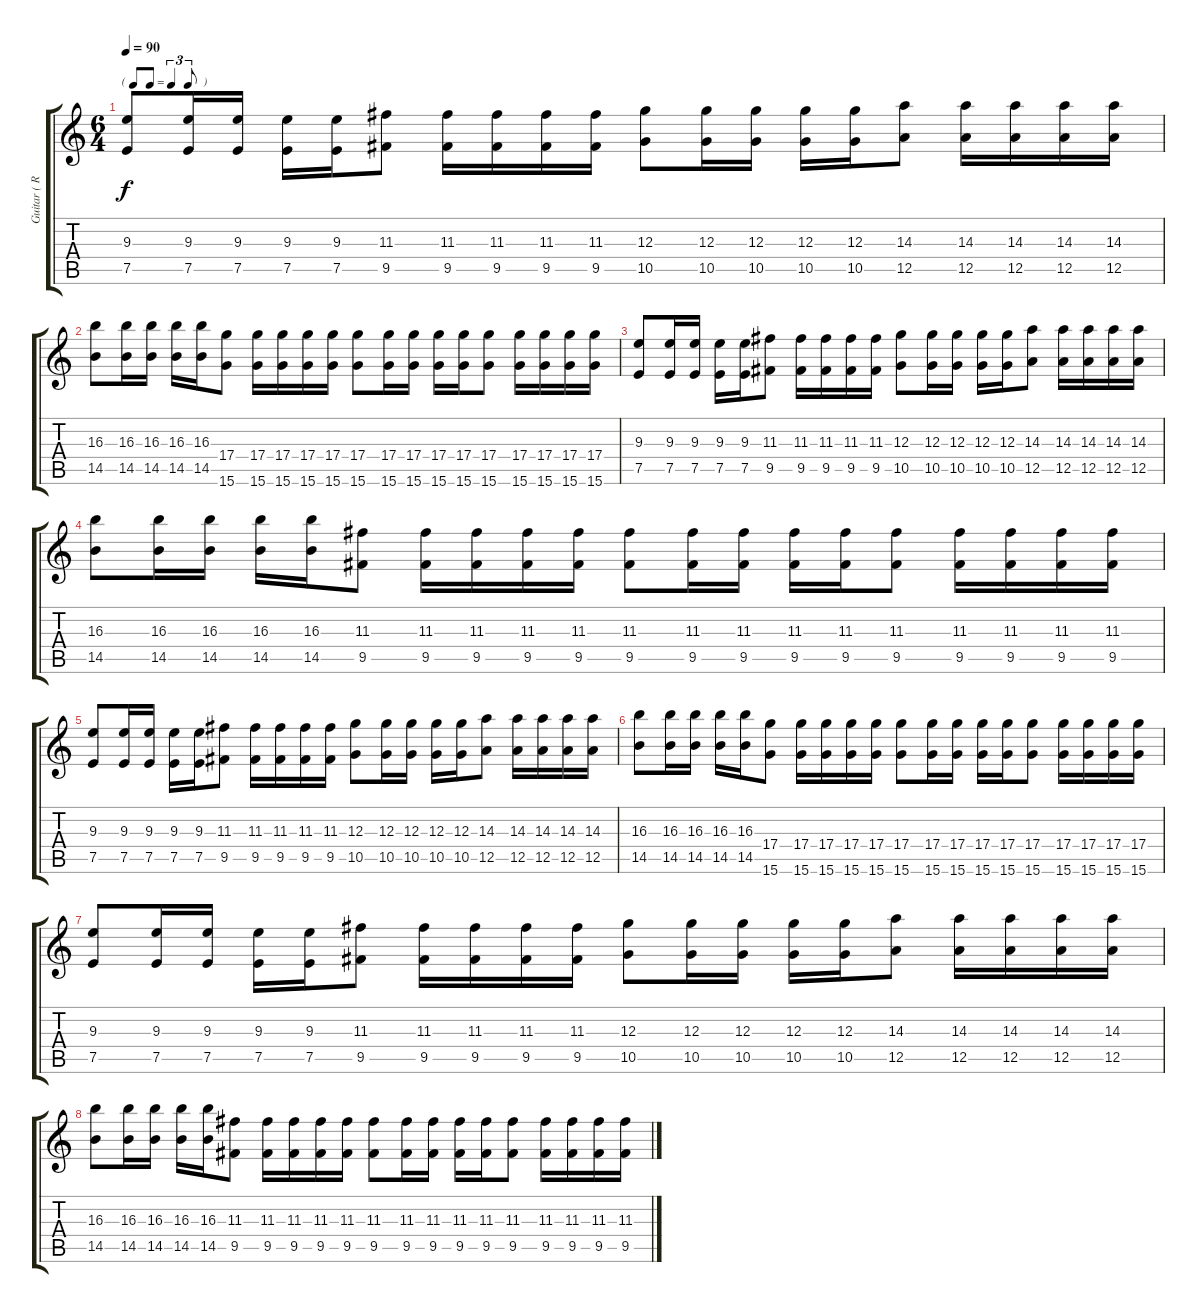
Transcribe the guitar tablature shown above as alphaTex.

\track ("Guitar ( R )" "Guitar ( R") {instrument overdrivenguitar}
\staff {score tabs}
\tuning (E4 B3 G3 D3 A2 E2) {hide}
\ts (6 4)
\tf triplet8th
\tempo 90
\clef g2
\ks c
(9.3 7.5).8{dy f} (9.3 7.5).16 (9.3 7.5).16 (9.3 7.5).16 (9.3 7.5).16 (11.3 9.5).8 (11.3 9.5).16 (11.3 9.5).16 (11.3 9.5).16 (11.3 9.5).16 (12.3 10.5).8 (12.3 10.5).16 (12.3 10.5).16 (12.3 10.5).16 (12.3 10.5).16 (14.3 12.5).8 (14.3 12.5).16 (14.3 12.5).16 (14.3 12.5).16 (14.3 12.5).16 |
(16.3 14.5).8 (16.3 14.5).16 (16.3 14.5).16 (16.3 14.5).16 (16.3 14.5).16 (17.4 15.6).8 (17.4 15.6).16 (17.4 15.6).16 (17.4 15.6).16 (17.4 15.6).16 (17.4 15.6).8 (17.4 15.6).16 (17.4 15.6).16 (17.4 15.6).16 (17.4 15.6).16 (17.4 15.6).8 (17.4 15.6).16 (17.4 15.6).16 (17.4 15.6).16 (17.4 15.6).16 |
(9.3 7.5).8 (9.3 7.5).16 (9.3 7.5).16 (9.3 7.5).16 (9.3 7.5).16 (11.3 9.5).8 (11.3 9.5).16 (11.3 9.5).16 (11.3 9.5).16 (11.3 9.5).16 (12.3 10.5).8 (12.3 10.5).16 (12.3 10.5).16 (12.3 10.5).16 (12.3 10.5).16 (14.3 12.5).8 (14.3 12.5).16 (14.3 12.5).16 (14.3 12.5).16 (14.3 12.5).16 |
(16.3 14.5).8 (16.3 14.5).16 (16.3 14.5).16 (16.3 14.5).16 (16.3 14.5).16 (11.3 9.5).8 (11.3 9.5).16 (11.3 9.5).16 (11.3 9.5).16 (11.3 9.5).16 (11.3 9.5).8 (11.3 9.5).16 (11.3 9.5).16 (11.3 9.5).16 (11.3 9.5).16 (11.3 9.5).8 (11.3 9.5).16 (11.3 9.5).16 (11.3 9.5).16 (11.3 9.5).16 |
(9.3 7.5).8 (9.3 7.5).16 (9.3 7.5).16 (9.3 7.5).16 (9.3 7.5).16 (11.3 9.5).8 (11.3 9.5).16 (11.3 9.5).16 (11.3 9.5).16 (11.3 9.5).16 (12.3 10.5).8 (12.3 10.5).16 (12.3 10.5).16 (12.3 10.5).16 (12.3 10.5).16 (14.3 12.5).8 (14.3 12.5).16 (14.3 12.5).16 (14.3 12.5).16 (14.3 12.5).16 |
(16.3 14.5).8 (16.3 14.5).16 (16.3 14.5).16 (16.3 14.5).16 (16.3 14.5).16 (17.4 15.6).8 (17.4 15.6).16 (17.4 15.6).16 (17.4 15.6).16 (17.4 15.6).16 (17.4 15.6).8 (17.4 15.6).16 (17.4 15.6).16 (17.4 15.6).16 (17.4 15.6).16 (17.4 15.6).8 (17.4 15.6).16 (17.4 15.6).16 (17.4 15.6).16 (17.4 15.6).16 |
(9.3 7.5).8 (9.3 7.5).16 (9.3 7.5).16 (9.3 7.5).16 (9.3 7.5).16 (11.3 9.5).8 (11.3 9.5).16 (11.3 9.5).16 (11.3 9.5).16 (11.3 9.5).16 (12.3 10.5).8 (12.3 10.5).16 (12.3 10.5).16 (12.3 10.5).16 (12.3 10.5).16 (14.3 12.5).8 (14.3 12.5).16 (14.3 12.5).16 (14.3 12.5).16 (14.3 12.5).16 |
(16.3 14.5).8 (16.3 14.5).16 (16.3 14.5).16 (16.3 14.5).16 (16.3 14.5).16 (11.3 9.5).8 (11.3 9.5).16 (11.3 9.5).16 (11.3 9.5).16 (11.3 9.5).16 (11.3 9.5).8 (11.3 9.5).16 (11.3 9.5).16 (11.3 9.5).16 (11.3 9.5).16 (11.3 9.5).8 (11.3 9.5).16 (11.3 9.5).16 (11.3 9.5).16 (11.3 9.5).16
